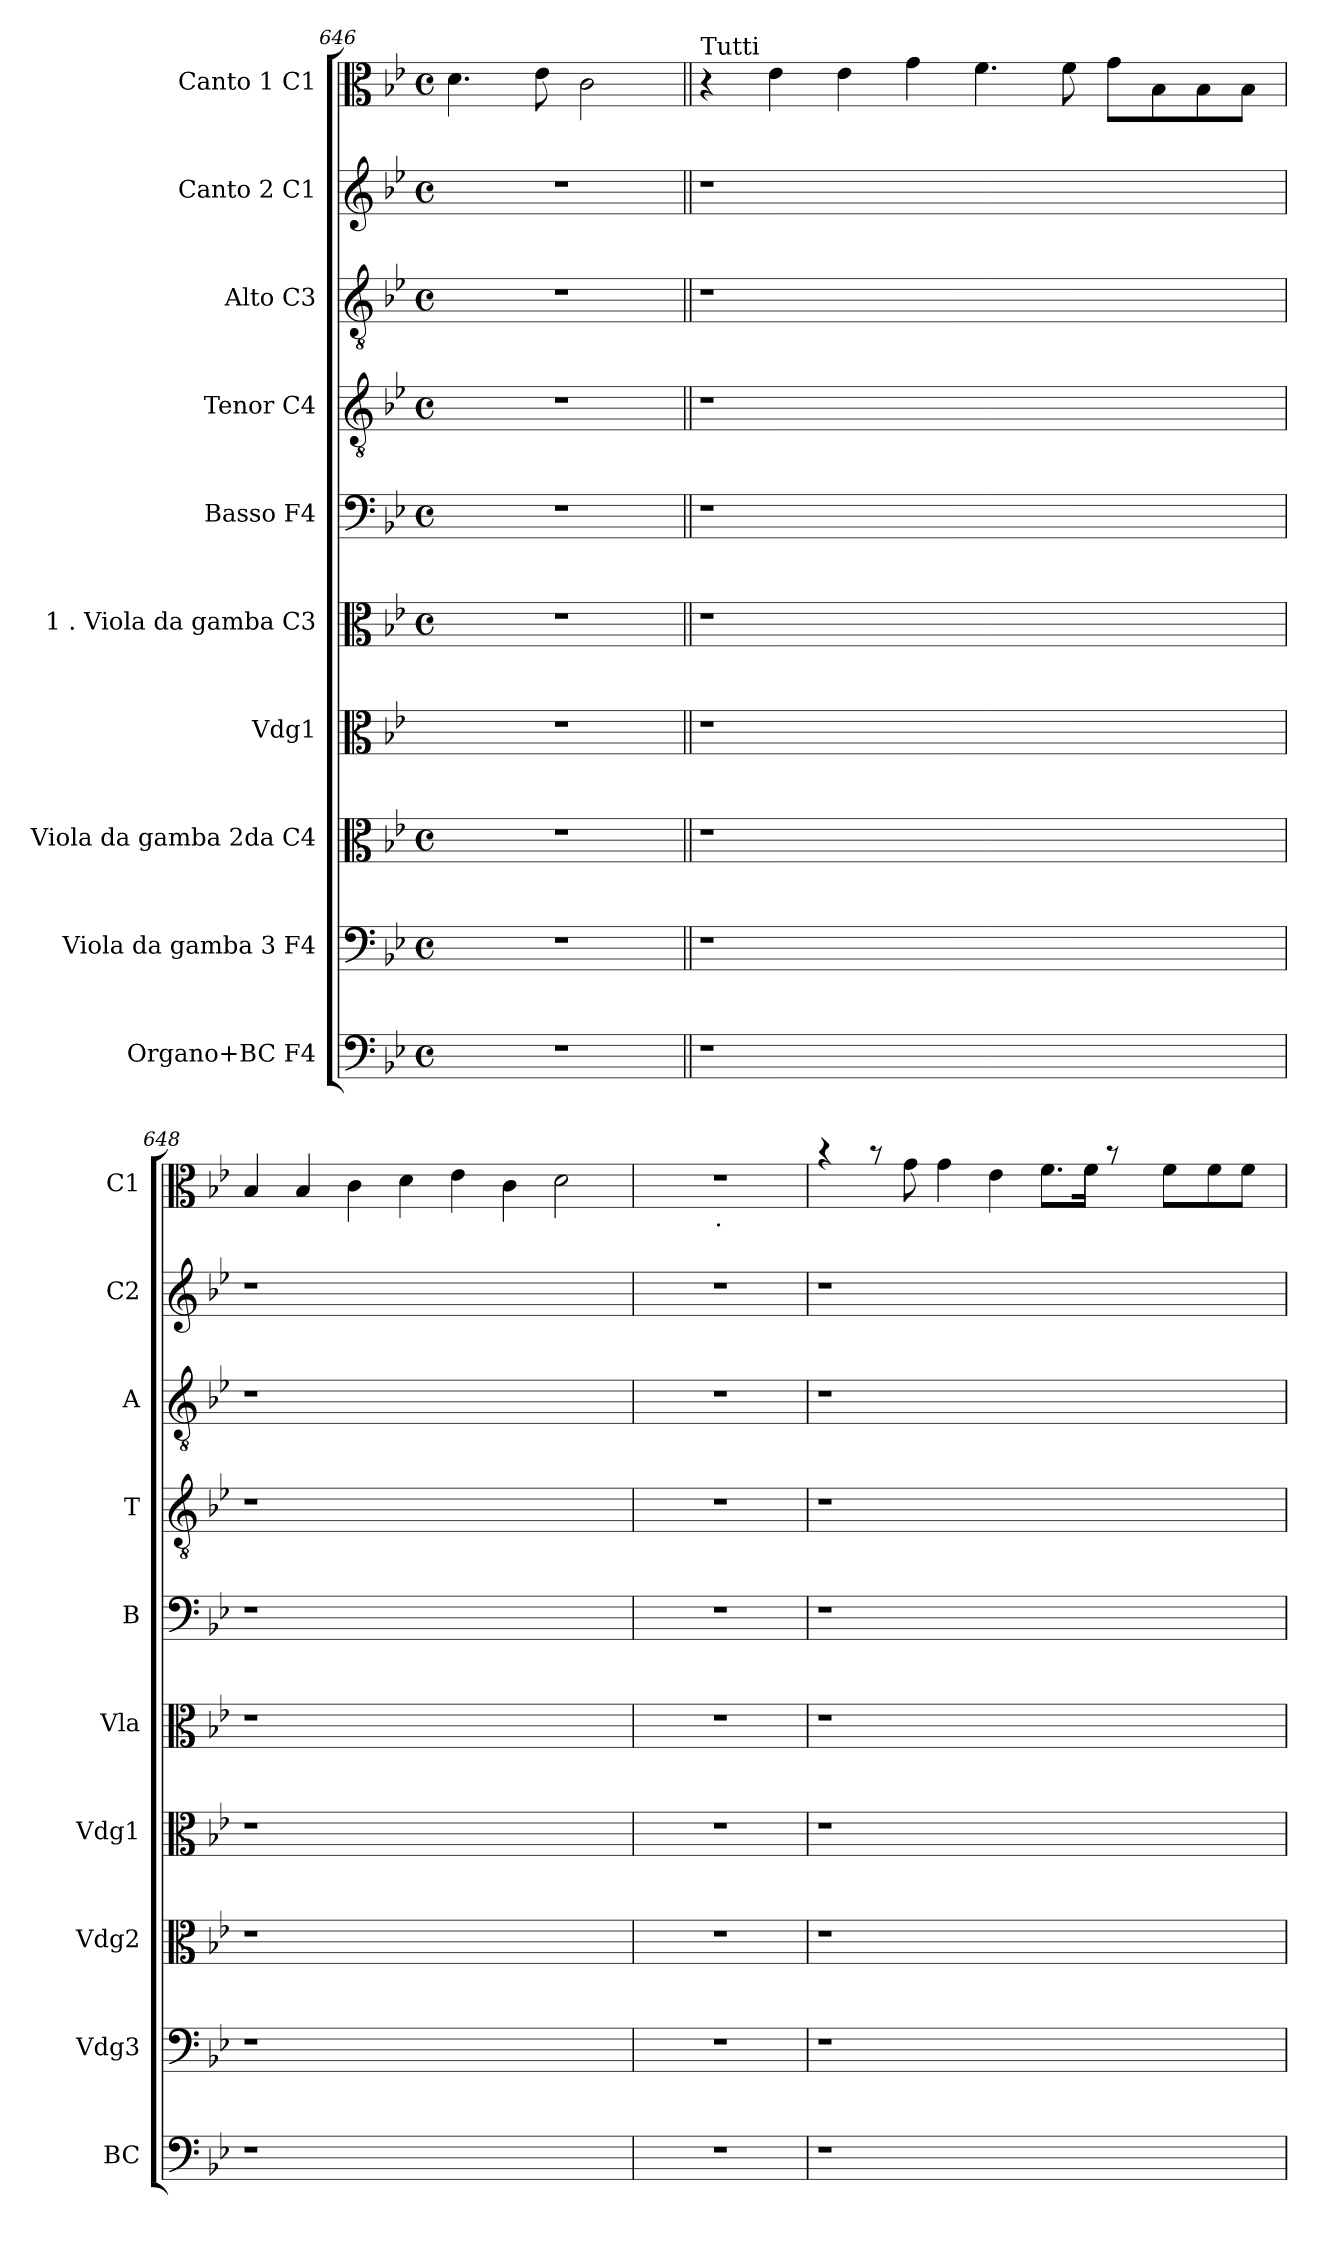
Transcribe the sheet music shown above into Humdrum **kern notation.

**kern	**kern	**kern	**kern	**kern	**kern	**kern	**kern	**kern	**kern
*part10	*part9	*part8	*part7	*part6	*part5	*part4	*part3	*part2	*part1
*staff10	*staff9	*staff8	*staff7	*staff6	*staff5	*staff4	*staff3	*staff2	*staff1
*I"Organo+BC F4	*I"Viola da gamba 3 F4	*I"Viola da gamba 2da C4	*I"Vdg1	*I"1 . Viola da gamba C3	*I"Basso F4	*I"Tenor C4	*I"Alto C3	*I"Canto 2 C1	*I"Canto 1 C1
*I'BC	*I'Vdg3	*I'Vdg2	*I'Vdg1	*I'Vla	*I'B	*I'T	*I'A	*I'C2	*I'C1
*clefF4	*clefF4	*clefC3	*clefC3	*clefC3	*clefF4	*clefGv2	*clefGv2	*clefG2	*clefC3
*k[b-e-]	*k[b-e-]	*k[b-e-]	*k[b-e-]	*k[b-e-]	*k[b-e-]	*k[b-e-]	*k[b-e-]	*k[b-e-]	*k[b-e-]
*B-:	*B-:	*B-:	*B-:	*B-:	*B-:	*B-:	*B-:	*B-:	*B-:
*M4/4	*M4/4	*M4/4	*	*M4/4	*M4/4	*M4/4	*M4/4	*M4/4	*M4/4
*met(c)	*met(c)	*met(c)	*	*met(c)	*met(c)	*met(c)	*met(c)	*met(c)	*met(c)
=646	=646	=646	=646	=646	=646	=646	=646	=646	=646
1r	1r	1r	1r	1r	1r	1r	1r	1r	4.d\
.	.	.	.	.	.	.	.	.	8e-\
.	.	.	.	.	.	.	.	.	2c\
=647||	=647||	=647||	=647||	=647||	=647||	=647||	=647||	=647||	=647||
!	!	!	!	!	!	!	!	!	!LO:TX:a:t=Tutti
1r	1r	1r	1r	1r	1r	1r	1r	1r	4r
.	.	.	.	.	.	.	.	.	4e-\
.	.	.	.	.	.	.	.	.	4e-\
.	.	.	.	.	.	.	.	.	4g\
1ryy	1ryy	1ryy	1ryy	1ryy	1ryy	1ryy	1ryy	1ryy	4.f\
.	.	.	.	.	.	.	.	.	8f\
.	.	.	.	.	.	.	.	.	8g\L
.	.	.	.	.	.	.	.	.	8B-\
.	.	.	.	.	.	.	.	.	8B-\
.	.	.	.	.	.	.	.	.	8B-\J
!!LO:LB:g=z
=648	=648	=648	=648	=648	=648	=648	=648	=648	=648
1r	1r	1r	1r	1r	1r	1r	1r	1r	4B-/
.	.	.	.	.	.	.	.	.	4B-/
.	.	.	.	.	.	.	.	.	4c\
.	.	.	.	.	.	.	.	.	4d\
1ryy	1ryy	1ryy	1ryy	1ryy	1ryy	1ryy	1ryy	1ryy	4e-\
.	.	.	.	.	.	.	.	.	4c\
.	.	.	.	.	.	.	.	.	2d\
=649	=649	=649	=649	=649	=649	=649	=649	=649	=649
*	*	*	*	*	*	*	*	*	*^
1r	1r	1r	1r	1r	1r	1r	1r	1r	1r	4...ryy
!	!	!	!	!	!	!	!	!	!	!LO:TX:b:t=.
.	.	.	.	.	.	.	.	.	.	2ryy
.	.	.	.	.	.	.	.	.	.	32ryy
=650	=650	=650	=650	=650	=650	=650	=650	=650	=650	=650
1r	1r	1r	1r	1r	1r	1r	1r	1r	4rb	1ryy
.	.	.	.	.	.	.	.	.	8rb	.
.	.	.	.	.	.	.	.	.	8g\	.
.	.	.	.	.	.	.	.	.	4g\	.
.	.	.	.	.	.	.	.	.	4e-\	.
2ryy	2ryy	2ryy	2ryy	2ryy	2ryy	2ryy	2ryy	2ryy	8.f\L	8.ryy
.	.	.	.	.	.	.	.	.	16f\Jk	4f\
.	.	.	.	.	.	.	.	.	8rb	.
.	.	.	.	.	.	.	.	.	4..ryy	.
.	.	.	.	.	.	.	.	.	.	8f\L
4ryy	4ryy	4ryy	4ryy	4ryy	4ryy	4ryy	4ryy	4ryy	.	.
.	.	.	.	.	.	.	.	.	.	8f\
.	.	.	.	.	.	.	.	.	.	8f\J
16ryy	16ryy	16ryy	16ryy	16ryy	16ryy	16ryy	16ryy	16ryy	.	.
*	*	*	*	*	*	*	*	*	*v	*v
=	=	=	=	=	=	=	=	=	=
*-	*-	*-	*-	*-	*-	*-	*-	*-	*-
